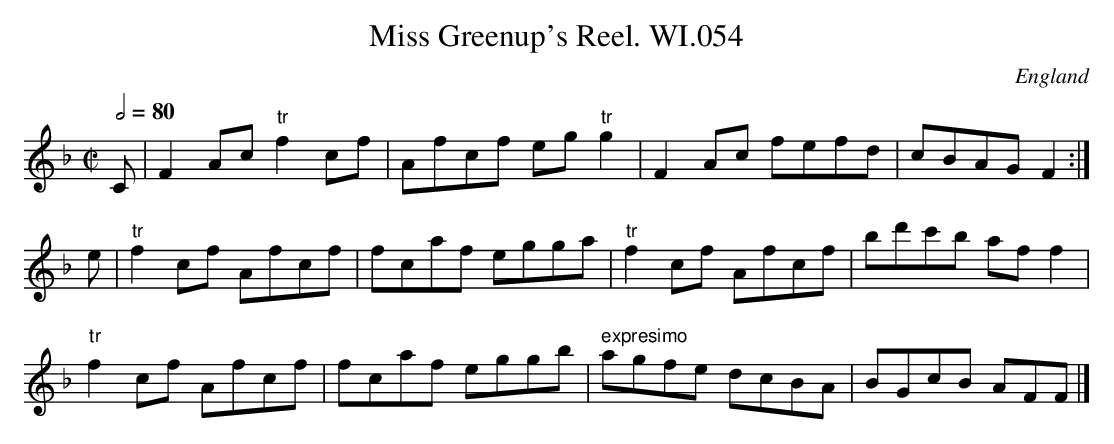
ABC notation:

X:1
T:Miss Greenup's Reel. WI.054
M:C|
L:1/8
Q:1/2=80
O:England
notC:"by W.Irwin"
K:F major
C|F2Ac "tr"f2cf|Afcf eg"tr"g2|F2Ac fefd|cBAG F2:|!
e|"tr"f2cf Afcf|fcaf egga|"tr"f2cf Afcf |bd'c'b aff2|!
"tr"f2cf Afcf|fcaf eggb|" expresimo"agfe dcBA|BGcB AFF|]
